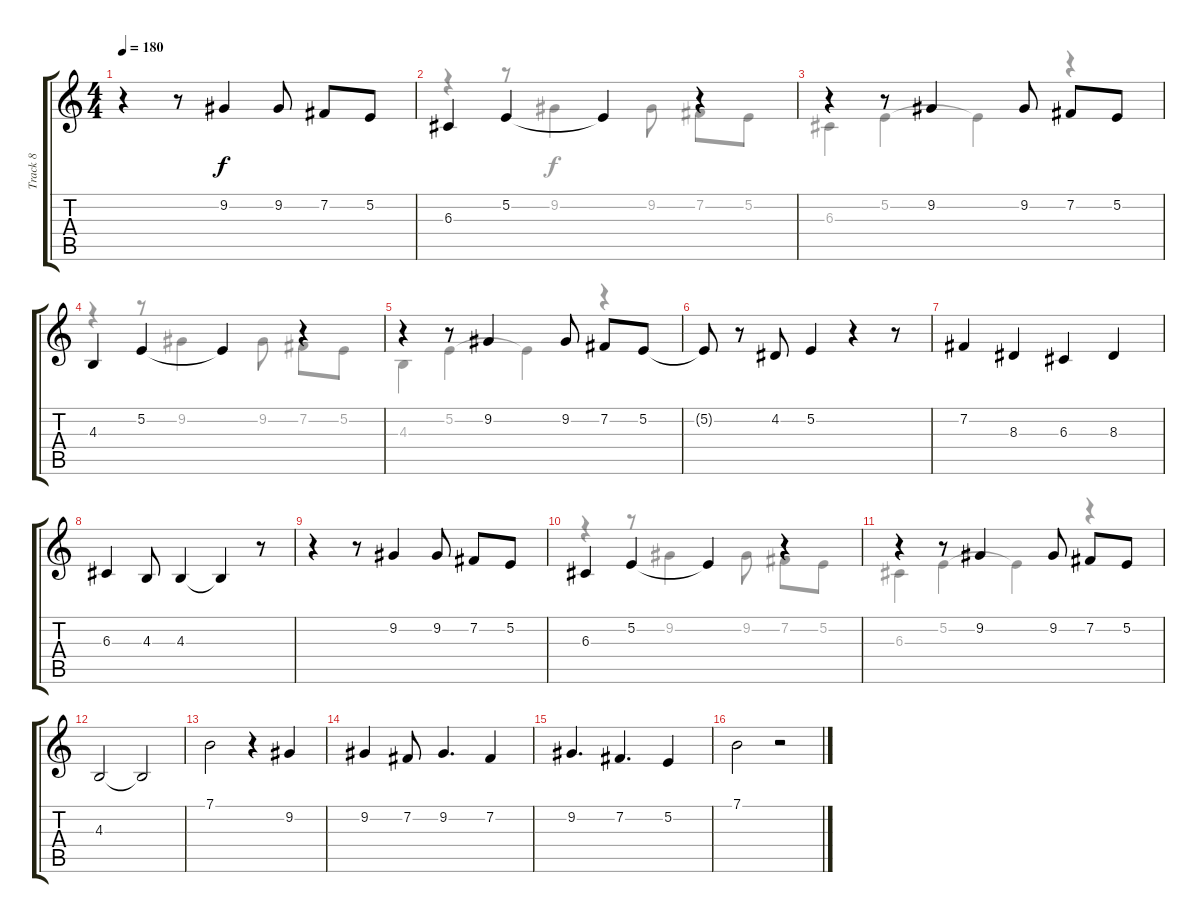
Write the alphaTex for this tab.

\track ("Track 8" "Track 8") {instrument clarinet}
\staff {score tabs}
\tuning (E4 B3 G3 D3 A2 E2) {hide}
\voice
\ts (4 4)
\tempo 180
\clef g2
\ks c
r.4{dy f} r.8 9.2.4 9.2.8 7.2.8 5.2.8 |
6.3.4 5.2.4{instrument lead2sawtooth} 5.2{t}.4 r.4 |
r.4 r.8 9.2.4{instrument clarinet} 9.2.8 7.2.8 5.2.8 |
4.3.4 5.2.4{instrument lead2sawtooth} 5.2{t}.4 r.4 |
r.4 r.8 9.2.4{instrument clarinet} 9.2.8 7.2.8 5.2.8 |
5.2{t}.8 r.8 4.2.8 5.2.4 r.4 r.8 |
7.2.4 8.3.4 6.3.4 8.3.4 |
6.3.4 4.3.8 4.3.4 4.3{t}.4 r.8 |
r.4 r.8 9.2.4 9.2.8 7.2.8 5.2.8 |
6.3.4 5.2.4{instrument lead2sawtooth} 5.2{t}.4 r.4 |
r.4 r.8 9.2.4{instrument clarinet} 9.2.8 7.2.8 5.2.8 |
4.3.2 4.3{t}.2 |
7.1.2 r.4 9.2.4 |
9.2.4 7.2.8 9.2.4{d} 7.2.4 |
9.2.4{d} 7.2.4{d} 5.2.4 |
7.1.2 r.2
\voice
\clef g2
\ottava regular
\simile none
\ks c
|
r.4 r.8 9.2.4 9.2.8 7.2.8 5.2.8 |
6.3.4 5.2.4 5.2{t}.4 r.4 |
r.4 r.8 9.2.4 9.2.8 7.2.8 5.2.8 |
4.3.4 5.2.4 5.2{t}.4 r.4 |
|
|
|
|
r.4 r.8 9.2.4 9.2.8 7.2.8 5.2.8 |
6.3.4 5.2.4 5.2{t}.4 r.4 |
|
|
|
|
